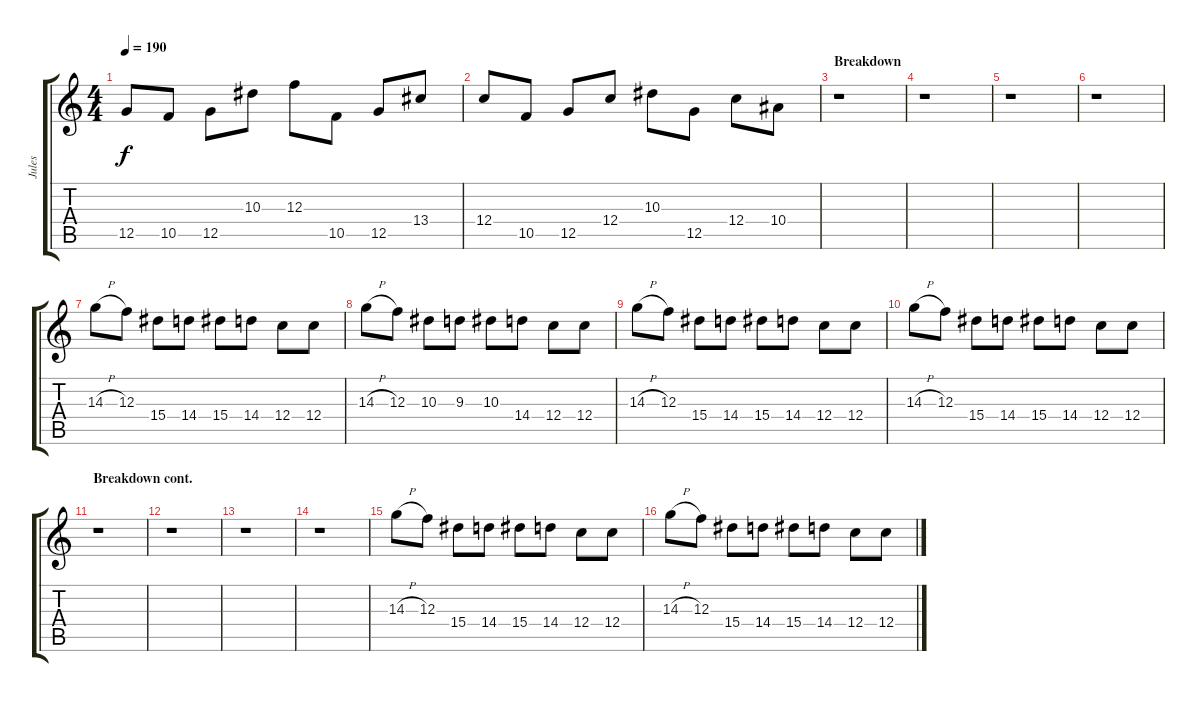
\track ("Jules" "Jules") {instrument overdrivenguitar}
\staff {score tabs}
\tuning (D4 A3 F3 C3 G2 C2) {hide}
\ts (4 4)
\tempo 190
\clef g2
\ks aminor
12.5.8{dy f} 10.5.8 12.5.8 10.3.8 12.3.8 10.5.8 12.5.8 13.4.8 |
12.4.8 10.5.8 12.5.8 12.4.8 10.3.8 12.5.8 12.4.8 10.4.8 |
\section ("" "Breakdown")
r.1 |
r.1 |
r.1 |
r.1 |
14.3{h}.8 12.3.8 15.4.8 14.4.8 15.4.8 14.4.8 12.4.8 12.4.8 |
14.3{h}.8 12.3.8 10.3.8 9.3.8 10.3.8 14.4.8 12.4.8 12.4.8 |
14.3{h}.8 12.3.8 15.4.8 14.4.8 15.4.8 14.4.8 12.4.8 12.4.8 |
14.3{h}.8 12.3.8 15.4.8 14.4.8 15.4.8 14.4.8 12.4.8 12.4.8 |
\section ("" "Breakdown cont.")
r.1 |
r.1 |
r.1 |
r.1 |
14.3{h}.8 12.3.8 15.4.8 14.4.8 15.4.8 14.4.8 12.4.8 12.4.8 |
14.3{h}.8 12.3.8 15.4.8 14.4.8 15.4.8 14.4.8 12.4.8 12.4.8
